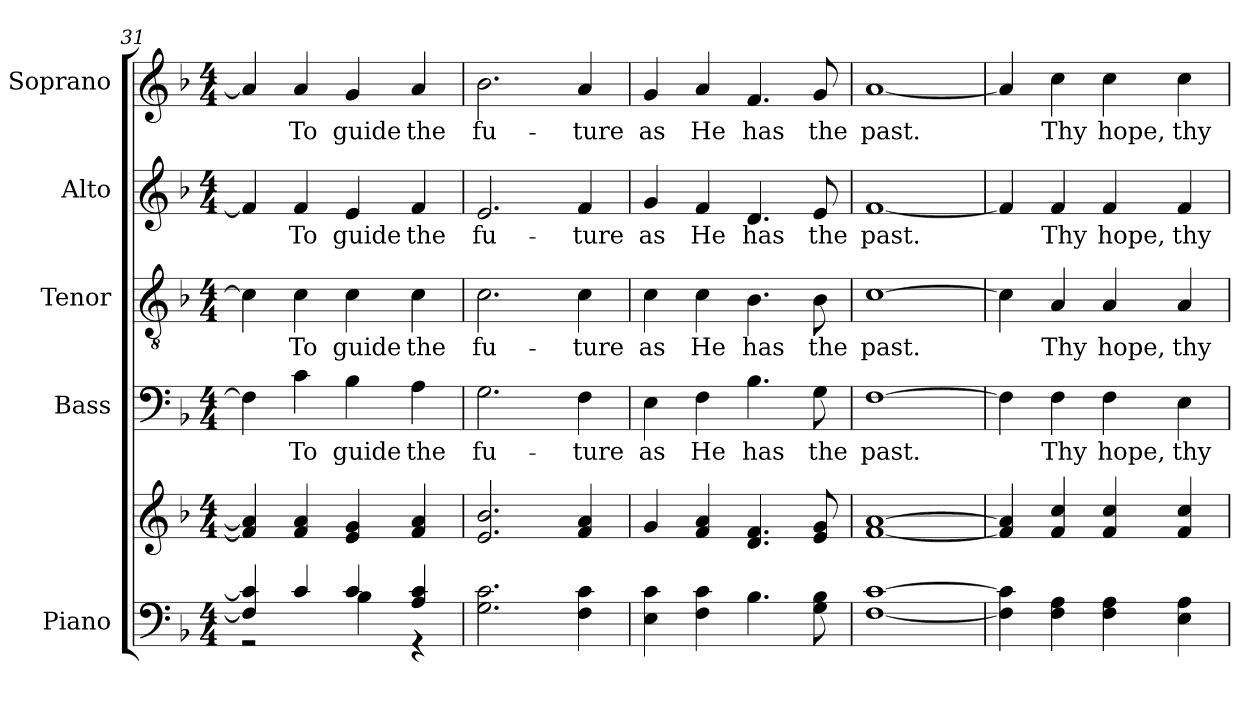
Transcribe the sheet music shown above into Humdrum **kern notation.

**kern	**kern	**kern	**text	**kern	**text	**kern	**text	**kern	**text
*part5	*part5	*part4	*part4	*part3	*part3	*part2	*part2	*part1	*part1
*staff6	*staff5	*staff4	*staff4	*staff3	*staff3	*staff2	*staff2	*staff1	*staff1
*I"Piano	*	*I"Bass	*	*I"Tenor	*	*I"Alto	*	*I"Soprano	*
*I'Pno.	*	*I'B.	*	*I'T.	*	*I'A.	*	*I'S.	*
*clefF4	*clefG2	*clefF4	*	*clefGv2	*	*clefG2	*	*clefG2	*
*	*	*	*	*ITrd7c12	*	*	*	*	*
*k[b-]	*k[b-]	*k[b-]	*	*k[b-]	*	*k[b-]	*	*k[b-]	*
*F:	*F:	*F:	*	*F:	*	*F:	*	*F:	*
*M4/4	*M4/4	*M4/4	*	*M4/4	*	*M4/4	*	*M4/4	*
=31	=31	=31	=31	=31	=31	=31	=31	=31	=31
*^	*	*	*	*	*	*	*	*	*
4Fi/] 4ci]	2r	4fi/] 4ai]	4Fi\]	.	4Ci\]	.	4fi/]	.	4ai/]	.
!	!	!	!	!LO:LY:b:color=#000000	!	!	!	!	!	!
!	!	!	!	!	!	!LO:LY:b:color=#000000	!	!	!	!
!	!	!	!	!	!	!	!	!LO:LY:b:color=#000000	!	!
!	!	!	!	!	!	!	!	!	!	!LO:LY:b:color=#000000
4ci/	.	4fi/ 4ai	4ci\	To	4Ci\	To	4fi/	To	4ai/	To
!	!	!	!	!LO:LY:b:color=#000000	!	!	!	!	!	!
!	!	!	!	!	!	!LO:LY:b:color=#000000	!	!	!	!
!	!	!	!	!	!	!	!	!LO:LY:b:color=#000000	!	!
!	!	!	!	!	!	!	!	!	!	!LO:LY:b:color=#000000
4ci/	4B-i\	4ei/ 4gi	4B-i\	guide	4Ci\	guide	4ei/	guide	4gi/	guide
!	!	!	!	!LO:LY:b:color=#000000	!	!	!	!	!	!
!	!	!	!	!	!	!LO:LY:b:color=#000000	!	!	!	!
!	!	!	!	!	!	!	!	!LO:LY:b:color=#000000	!	!
!	!	!	!	!	!	!	!	!	!	!LO:LY:b:color=#000000
4Ai/ 4ci	4r	4fi/ 4ai	4Ai\	the	4Ci\	the	4fi/	the	4ai/	the
*v	*v	*	*	*	*	*	*	*	*	*
!!LO:PB:g=z
=32	=32	=32	=32	=32	=32	=32	=32	=32	=32
*^	*	*	*	*	*	*	*	*	*
!	!	!	!	!LO:LY:b:color=#000000	!	!	!	!	!	!
*v	*v	*	*	*	*	*	*	*	*	*
*^	*	*	*	*	*	*	*	*	*
!	!	!	!	!	!	!LO:LY:b:color=#000000	!	!	!	!
*v	*v	*	*	*	*	*	*	*	*	*
*^	*	*	*	*	*	*	*	*	*
!	!	!	!	!	!	!	!	!LO:LY:b:color=#000000	!	!
*v	*v	*	*	*	*	*	*	*	*	*
*^	*	*	*	*	*	*	*	*	*
!	!	!	!	!	!	!	!	!	!	!LO:LY:b:color=#000000
*v	*v	*	*	*	*	*	*	*	*	*
2.Gi\ 2.ci	2.ei/ 2.b-i	2.Gi\	fu-	2.Ci\	fu-	2.ei/	fu-	2.b-i\	fu-
!	!	!	!LO:LY:b:color=#000000	!	!	!	!	!	!
!	!	!	!	!	!LO:LY:b:color=#000000	!	!	!	!
!	!	!	!	!	!	!	!LO:LY:b:color=#000000	!	!
!	!	!	!	!	!	!	!	!	!LO:LY:b:color=#000000
4Fi\ 4ci	4fi/ 4ai	4Fi\	-ture	4Ci\	-ture	4fi/	-ture	4ai/	-ture
=33	=33	=33	=33	=33	=33	=33	=33	=33	=33
!	!	!	!LO:LY:b:color=#000000	!	!	!	!	!	!
!	!	!	!	!	!LO:LY:b:color=#000000	!	!	!	!
!	!	!	!	!	!	!	!LO:LY:b:color=#000000	!	!
!	!	!	!	!	!	!	!	!	!LO:LY:b:color=#000000
4Ei\ 4ci	4gi/	4Ei\	as	4Ci\	as	4gi/	as	4gi/	as
!	!	!	!LO:LY:b:color=#000000	!	!	!	!	!	!
!	!	!	!	!	!LO:LY:b:color=#000000	!	!	!	!
!	!	!	!	!	!	!	!LO:LY:b:color=#000000	!	!
!	!	!	!	!	!	!	!	!	!LO:LY:b:color=#000000
4Fi\ 4ci	4fi/ 4ai	4Fi\	He	4Ci\	He	4fi/	He	4ai/	He
!	!	!	!LO:LY:b:color=#000000	!	!	!	!	!	!
!	!	!	!	!	!LO:LY:b:color=#000000	!	!	!	!
!	!	!	!	!	!	!	!LO:LY:b:color=#000000	!	!
!	!	!	!	!	!	!	!	!	!LO:LY:b:color=#000000
4.B-i\	4.di/ 4.fi	4.B-i\	has	4.BB-i\	has	4.di/	has	4.fi/	has
!	!	!	!LO:LY:b:color=#000000	!	!	!	!	!	!
!	!	!	!	!	!LO:LY:b:color=#000000	!	!	!	!
!	!	!	!	!	!	!	!LO:LY:b:color=#000000	!	!
!	!	!	!	!	!	!	!	!	!LO:LY:b:color=#000000
8Gi\ 8B-i	8ei/ 8gi	8Gi\	the	8BB-i\	the	8ei/	the	8gi/	the
=34	=34	=34	=34	=34	=34	=34	=34	=34	=34
!	!	!	!LO:LY:b:color=#000000	!	!	!	!	!	!
!	!	!	!	!	!LO:LY:b:color=#000000	!	!	!	!
!	!	!	!	!	!	!	!LO:LY:b:color=#000000	!	!
!	!	!	!	!	!	!	!	!	!LO:LY:b:color=#000000
[<1Fi [>1ci	[<1fi [>1ai	[>1Fi	past.	[>1Ci	past.	[<1fi	past.	[<1ai	past.
=35	=35	=35	=35	=35	=35	=35	=35	=35	=35
4Fi\] 4ci]	4fi/] 4ai]	4Fi\]	.	4Ci\]	.	4fi/]	.	4ai/]	.
!	!	!	!LO:LY:b:color=#000000	!	!	!	!	!	!
!	!	!	!	!	!LO:LY:b:color=#000000	!	!	!	!
!	!	!	!	!	!	!	!LO:LY:b:color=#000000	!	!
!	!	!	!	!	!	!	!	!	!LO:LY:b:color=#000000
4Fi\ 4Ai	4fi/ 4cci	4Fi\	Thy	4AAi/	Thy	4fi/	Thy	4cci\	Thy
!	!	!	!LO:LY:b:color=#000000	!	!	!	!	!	!
!	!	!	!	!	!LO:LY:b:color=#000000	!	!	!	!
!	!	!	!	!	!	!	!LO:LY:b:color=#000000	!	!
!	!	!	!	!	!	!	!	!	!LO:LY:b:color=#000000
4Fi\ 4Ai	4fi/ 4cci	4Fi\	hope,	4AAi/	hope,	4fi/	hope,	4cci\	hope,
!	!	!	!LO:LY:b:color=#000000	!	!	!	!	!	!
!	!	!	!	!	!LO:LY:b:color=#000000	!	!	!	!
!	!	!	!	!	!	!	!LO:LY:b:color=#000000	!	!
!	!	!	!	!	!	!	!	!	!LO:LY:b:color=#000000
4Ei\ 4Ai	4fi/ 4cci	4Ei\	thy	4AAi/	thy	4fi/	thy	4cci\	thy
=	=	=	=	=	=	=	=	=	=
*-	*-	*-	*-	*-	*-	*-	*-	*-	*-
